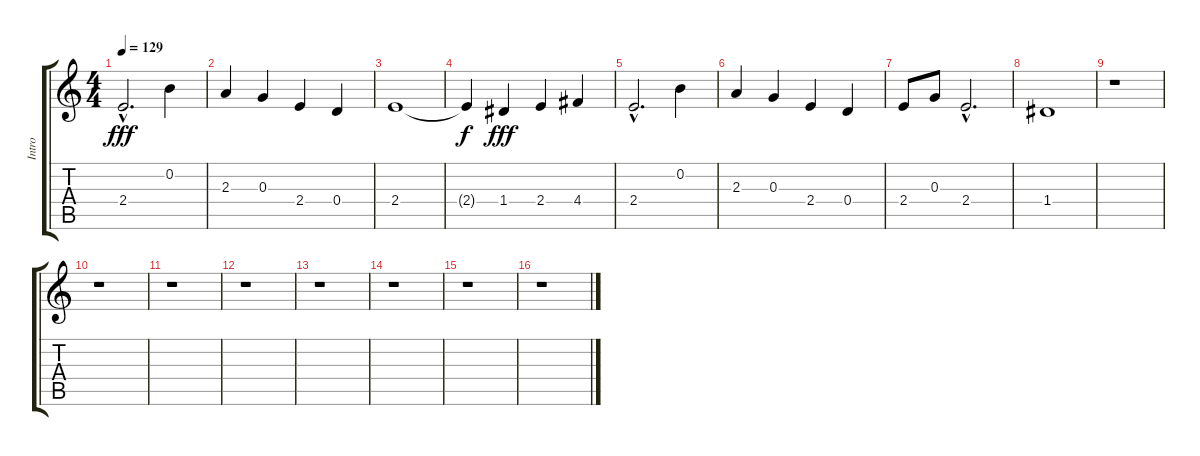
\track (" Intro" " Intro") {instrument distortionguitar}
\staff {score tabs}
\tuning (E4 B3 G3 D3 A2 E2) {hide}
\ts (4 4)
\tempo 129
\clef g2
\ks c
2.4{hac}.2{d dy fff} 0.2.4 |
2.3.4 0.3.4 2.4.4 0.4.4 |
2.4.1 |
2.4{t}.4{dy f} 1.4.4{dy fff} 2.4.4 4.4.4 |
2.4{hac}.2{d} 0.2.4 |
2.3.4 0.3.4 2.4.4 0.4.4 |
2.4.8 0.3.8 2.4{hac}.2{d} |
1.4.1 |
r.1 |
r.1 |
r.1 |
r.1 |
r.1 |
r.1 |
r.1 |
r.1
